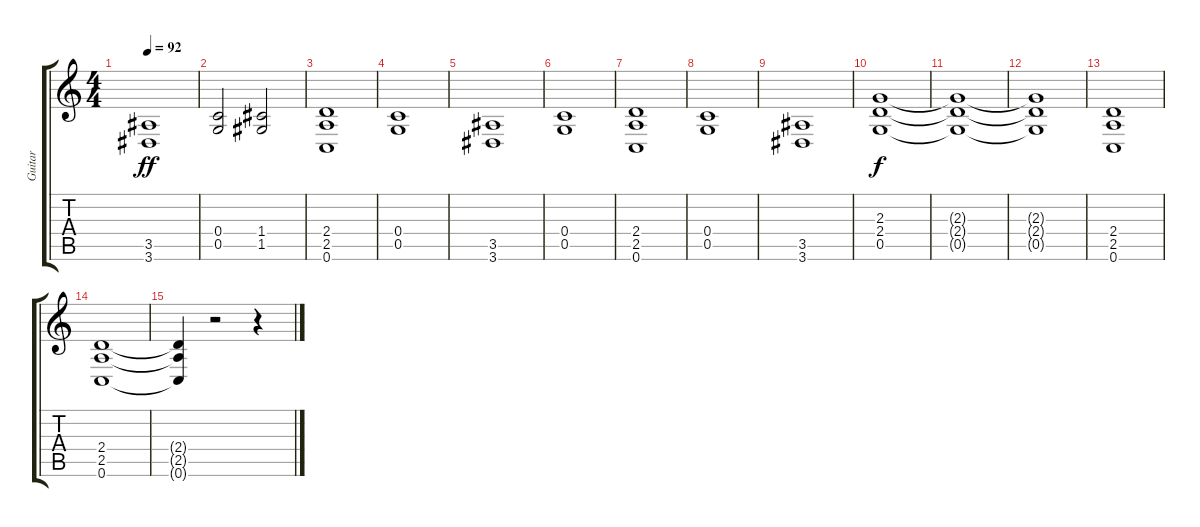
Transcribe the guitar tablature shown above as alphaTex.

\track ("Guitar" "Guitar") {instrument distortionguitar}
\staff {score tabs}
\tuning (D4 A3 F3 C3 G2 C2) {hide}
\ts (4 4)
\tempo 92
\clef g2
\ks c
(3.5 3.6).1{dy ff} |
(0.4 0.5).2 (1.4 1.5).2 |
(2.4 2.5 0.6).1 |
(0.4 0.5).1 |
(3.5 3.6).1 |
(0.4 0.5).1 |
(2.4 2.5 0.6).1 |
(0.4 0.5).1 |
(3.5 3.6).1 |
(2.3 2.4 0.5).1{dy f} |
(2.3{t} 2.4{t} 0.5{t}).1 |
(2.3{t} 2.4{t} 0.5{t}).1 |
(2.4 2.5 0.6).1 |
(2.4 2.5 0.6).1 |
(2.4{t} 2.5{t} 0.6{t}).4 r.2 r.4
